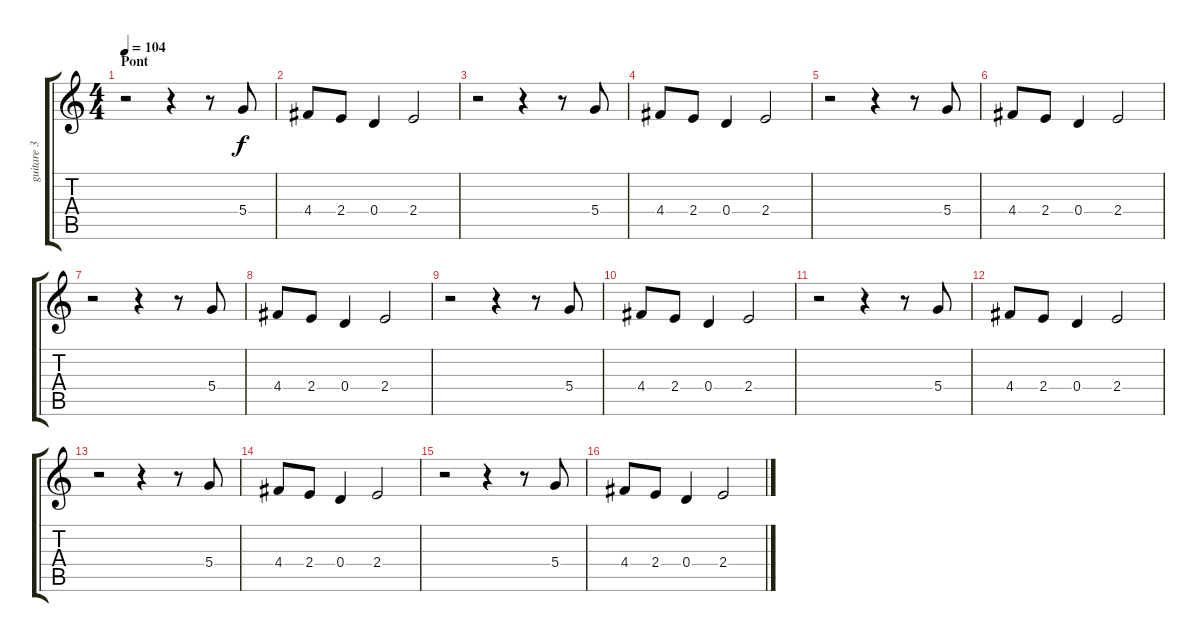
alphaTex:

\track ("guitare 3" "guitare 3") {instrument electricguitarclean}
\staff {score tabs}
\tuning (E4 B3 G3 D3 A2 E2) {hide}
\ts (4 4)
\section ("" "Pont")
\tempo 104
\clef g2
\ks c
r.2{dy f} r.4 r.8 5.4.8 |
4.4.8 2.4.8 0.4.4 2.4.2 |
r.2 r.4 r.8 5.4.8 |
4.4.8 2.4.8 0.4.4 2.4.2 |
r.2 r.4 r.8 5.4.8 |
4.4.8 2.4.8 0.4.4 2.4.2 |
r.2 r.4 r.8 5.4.8 |
4.4.8 2.4.8 0.4.4 2.4.2 |
r.2 r.4 r.8 5.4.8 |
4.4.8 2.4.8 0.4.4 2.4.2 |
r.2 r.4 r.8 5.4.8 |
4.4.8 2.4.8 0.4.4 2.4.2 |
r.2 r.4 r.8 5.4.8 |
4.4.8 2.4.8 0.4.4 2.4.2 |
r.2 r.4 r.8 5.4.8 |
4.4.8 2.4.8 0.4.4 2.4.2
